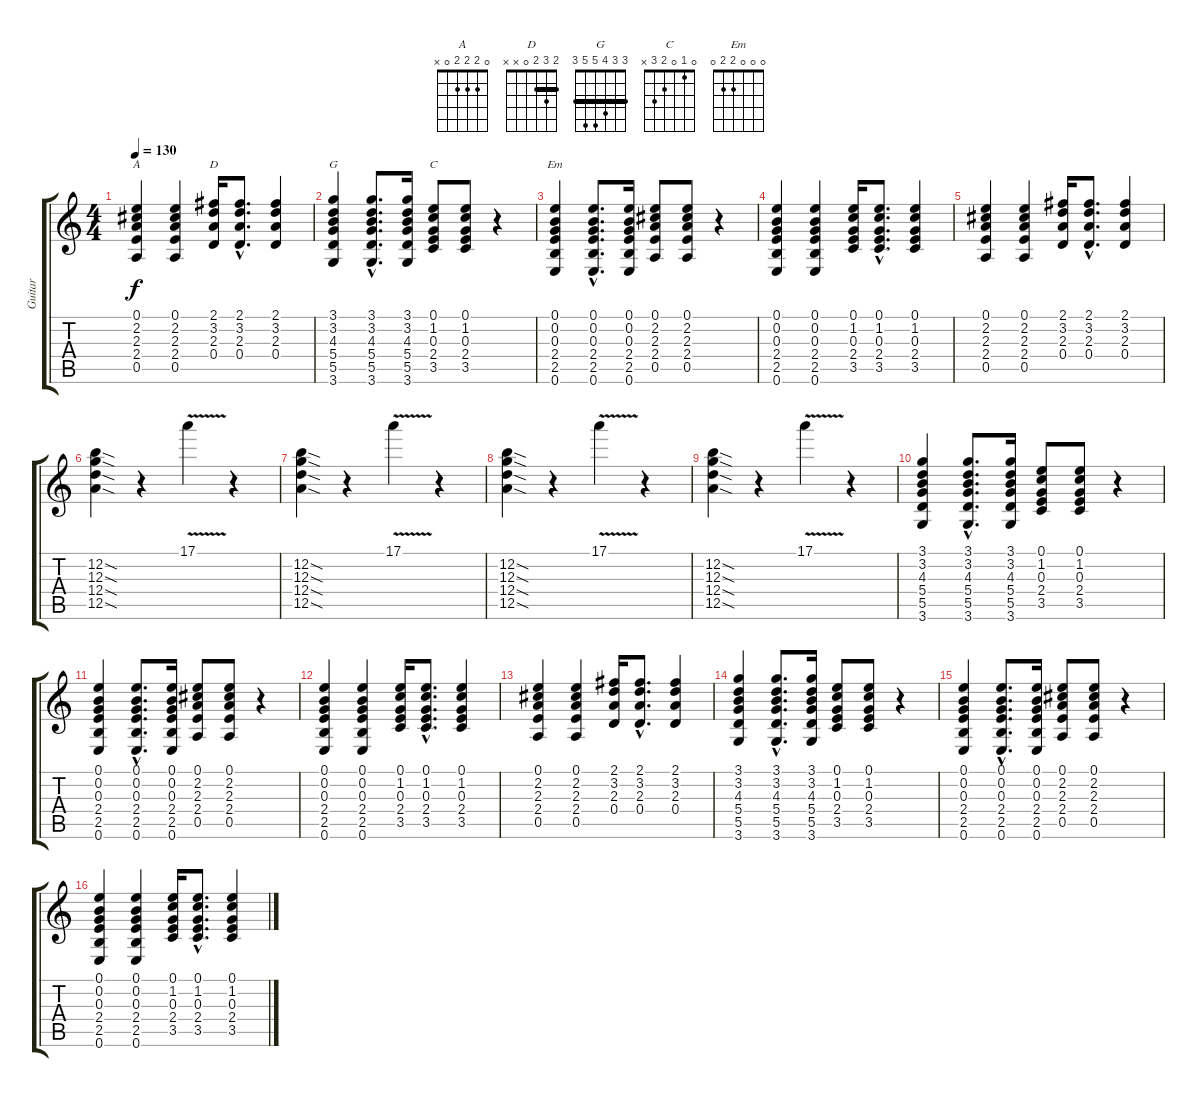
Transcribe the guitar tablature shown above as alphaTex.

\track ("Guitar" "Guitar") {instrument overdrivenguitar}
\staff {score tabs}
\tuning (E4 B3 G3 D3 A2 E2) {hide}
\chord ("A" 0 2 2 2 0 x)
\chord ("D" 2 3 2 0 x x) {barre 2}
\chord ("G" 3 3 4 5 5 3) {barre 3}
\chord ("C" 0 1 0 2 3 x)
\chord ("Em" 0 0 0 2 2 0)
\ts (4 4)
\tempo 130
\clef g2
\ks c
(0.1 2.2 2.3 2.4 0.5).4{ch "A" dy f} (0.1 2.2 2.3 2.4 0.5).4 (2.1 3.2 2.3 0.4).16{ch "D"} (2.1{hac} 3.2{hac} 2.3{hac} 0.4{hac}).8{d} (2.1 3.2 2.3 0.4).4 |
(3.1 3.2 4.3 5.4 5.5 3.6).4{ch "G"} (3.1{hac} 3.2{hac} 4.3{hac} 5.4{hac} 5.5{hac} 3.6{hac}).8{d} (3.1 3.2 4.3 5.4 5.5 3.6).16 (0.1 1.2 0.3 2.4 3.5).8{ch "C"} (0.1 1.2 0.3 2.4 3.5).8 r.4 |
(0.1 0.2 0.3 2.4 2.5 0.6).4{ch "Em"} (0.1{hac} 0.2{hac} 0.3{hac} 2.4{hac} 2.5{hac} 0.6{hac}).8{d} (0.1 0.2 0.3 2.4 2.5 0.6).16 (0.1 2.2 2.3 2.4 0.5).8 (0.1 2.2 2.3 2.4 0.5).8 r.4 |
(0.1 0.2 0.3 2.4 2.5 0.6).4 (0.1 0.2 0.3 2.4 2.5 0.6).4 (0.1 1.2 0.3 2.4 3.5).16 (0.1{hac} 1.2{hac} 0.3{hac} 2.4{hac} 3.5{hac}).8{d} (0.1 1.2 0.3 2.4 3.5).4 |
(0.1 2.2 2.3 2.4 0.5).4 (0.1 2.2 2.3 2.4 0.5).4 (2.1 3.2 2.3 0.4).16 (2.1{hac} 3.2{hac} 2.3{hac} 0.4{hac}).8{d} (2.1 3.2 2.3 0.4).4 |
(12.2{sod} 12.3{sod} 12.4{sod} 12.5{sod}).4 r.4 17.1{v}.4 r.4 |
(12.2{sod} 12.3{sod} 12.4{sod} 12.5{sod}).4 r.4 17.1{v}.4 r.4 |
(12.2{sod} 12.3{sod} 12.4{sod} 12.5{sod}).4 r.4 17.1{v}.4 r.4 |
(12.2{sod} 12.3{sod} 12.4{sod} 12.5{sod}).4 r.4 17.1{v}.4 r.4 |
(3.1 3.2 4.3 5.4 5.5 3.6).4 (3.1{hac} 3.2{hac} 4.3{hac} 5.4{hac} 5.5{hac} 3.6{hac}).8{d} (3.1 3.2 4.3 5.4 5.5 3.6).16 (0.1 1.2 0.3 2.4 3.5).8 (0.1 1.2 0.3 2.4 3.5).8 r.4 |
(0.1 0.2 0.3 2.4 2.5 0.6).4 (0.1{hac} 0.2{hac} 0.3{hac} 2.4{hac} 2.5{hac} 0.6{hac}).8{d} (0.1 0.2 0.3 2.4 2.5 0.6).16 (0.1 2.2 2.3 2.4 0.5).8 (0.1 2.2 2.3 2.4 0.5).8 r.4 |
(0.1 0.2 0.3 2.4 2.5 0.6).4 (0.1 0.2 0.3 2.4 2.5 0.6).4 (0.1 1.2 0.3 2.4 3.5).16 (0.1{hac} 1.2{hac} 0.3{hac} 2.4{hac} 3.5{hac}).8{d} (0.1 1.2 0.3 2.4 3.5).4 |
(0.1 2.2 2.3 2.4 0.5).4 (0.1 2.2 2.3 2.4 0.5).4 (2.1 3.2 2.3 0.4).16 (2.1{hac} 3.2{hac} 2.3{hac} 0.4{hac}).8{d} (2.1 3.2 2.3 0.4).4 |
(3.1 3.2 4.3 5.4 5.5 3.6).4 (3.1{hac} 3.2{hac} 4.3{hac} 5.4{hac} 5.5{hac} 3.6{hac}).8{d} (3.1 3.2 4.3 5.4 5.5 3.6).16 (0.1 1.2 0.3 2.4 3.5).8 (0.1 1.2 0.3 2.4 3.5).8 r.4 |
(0.1 0.2 0.3 2.4 2.5 0.6).4 (0.1{hac} 0.2{hac} 0.3{hac} 2.4{hac} 2.5{hac} 0.6{hac}).8{d} (0.1 0.2 0.3 2.4 2.5 0.6).16 (0.1 2.2 2.3 2.4 0.5).8 (0.1 2.2 2.3 2.4 0.5).8 r.4 |
(0.1 0.2 0.3 2.4 2.5 0.6).4 (0.1 0.2 0.3 2.4 2.5 0.6).4 (0.1 1.2 0.3 2.4 3.5).16 (0.1{hac} 1.2{hac} 0.3{hac} 2.4{hac} 3.5{hac}).8{d} (0.1 1.2 0.3 2.4 3.5).4
